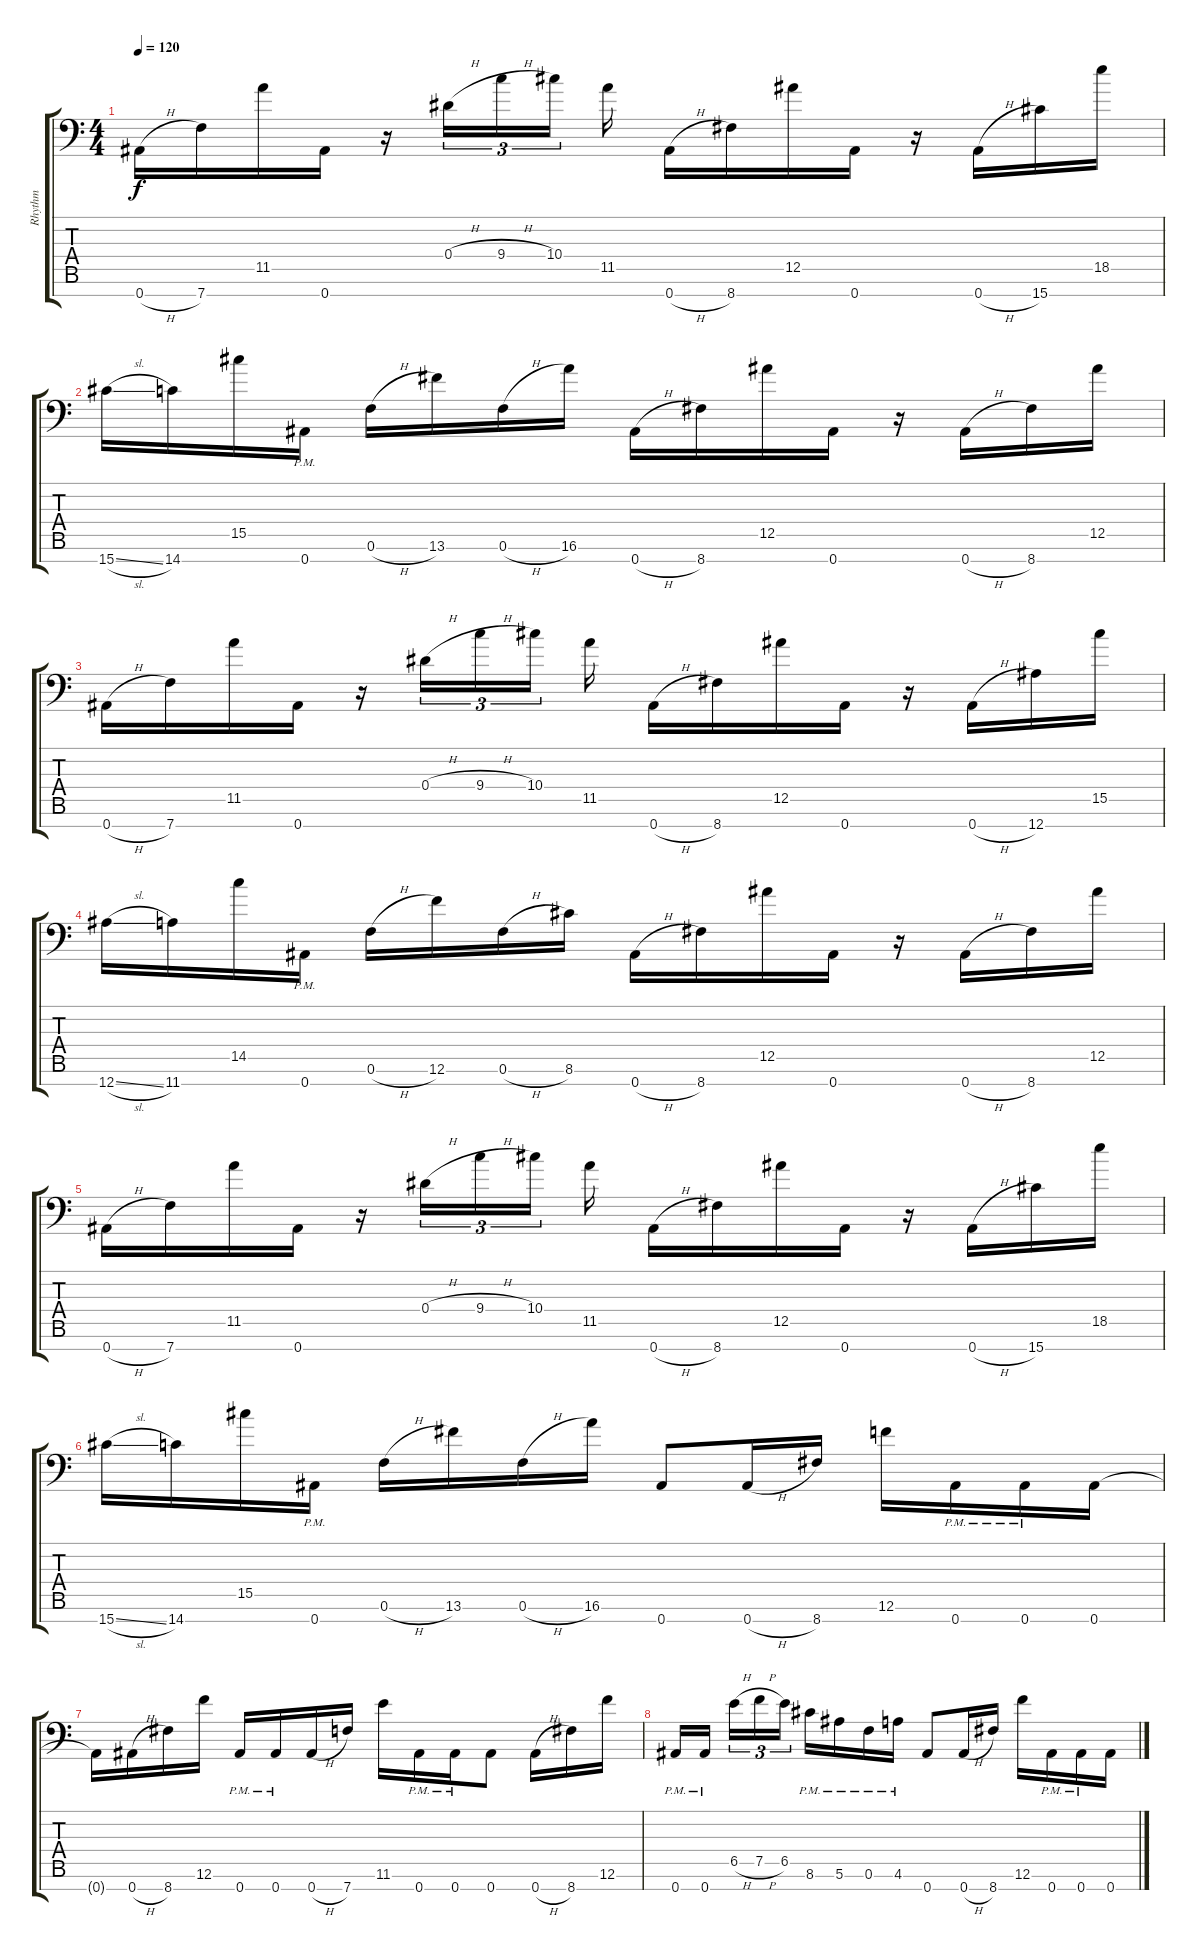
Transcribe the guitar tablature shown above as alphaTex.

\track ("Rhythm " "Rhythm ") {instrument distortionguitar}
\staff {score tabs}
\tuning (F4 C4 Ab3 Eb3 Bb2 F2 Bb1) {hide}
\ts (4 4)
\tempo 120
\clef f4
\ks c
0.7{h}.16{dy f} 7.7.16 11.5.16 0.7.16 r.16 0.4{h}.16{tu (3 2)} 9.4{h}.16{tu (3 2)} 10.4.16{tu (3 2) beam splitsecondary} 11.5.16 0.7{h}.16 8.7.16 12.5.16 0.7.16 r.16 0.7{h}.16 15.7.16 18.5.16 |
15.7{sl}.16 14.7.16 15.5.16 0.7{pm}.16 0.6{h}.16 13.6.16 0.6{h}.16 16.6.16 0.7{h}.16 8.7.16 12.5.16 0.7.16 r.16 0.7{h}.16 8.7.16 12.5.16 |
0.7{h}.16 7.7.16 11.5.16 0.7.16 r.16 0.4{h}.16{tu (3 2)} 9.4{h}.16{tu (3 2)} 10.4.16{tu (3 2) beam splitsecondary} 11.5.16 0.7{h}.16 8.7.16 12.5.16 0.7.16 r.16 0.7{h}.16 12.7.16 15.5.16 |
12.7{sl}.16 11.7.16 14.5.16 0.7{pm}.16 0.6{h}.16 12.6.16 0.6{h}.16 8.6.16 0.7{h}.16 8.7.16 12.5.16 0.7.16 r.16 0.7{h}.16 8.7.16 12.5.16 |
0.7{h}.16 7.7.16 11.5.16 0.7.16 r.16 0.4{h}.16{tu (3 2)} 9.4{h}.16{tu (3 2)} 10.4.16{tu (3 2) beam splitsecondary} 11.5.16 0.7{h}.16 8.7.16 12.5.16 0.7.16 r.16 0.7{h}.16 15.7.16 18.5.16 |
15.7{sl}.16 14.7.16 15.5.16 0.7{pm}.16 0.6{h}.16 13.6.16 0.6{h}.16 16.6.16 0.7.8 0.7{h}.16 8.7.16 12.6.16 0.7{pm}.16 0.7{pm}.16 0.7.16 |
0.7{t}.16 0.7{h}.16 8.7.16 12.6.16 0.7{pm}.16 0.7{pm}.16 0.7{h}.16 7.7.16 11.6.16 0.7{pm}.16 0.7{pm}.16 0.7.8 0.7{h}.16 8.7.16 12.6.16 |
0.7{pm}.16 0.7{pm}.16{beam splitsecondary} 6.5{h}.16{tu (3 2)} 7.5{h}.16{tu (3 2)} 6.5.16{tu (3 2)} 8.6{pm}.16 5.6{pm}.16 0.6{pm}.16 4.6{pm}.16 0.7.8 0.7{h}.16 8.7.16 12.6.16 0.7{pm}.16 0.7{pm}.16 0.7.16
